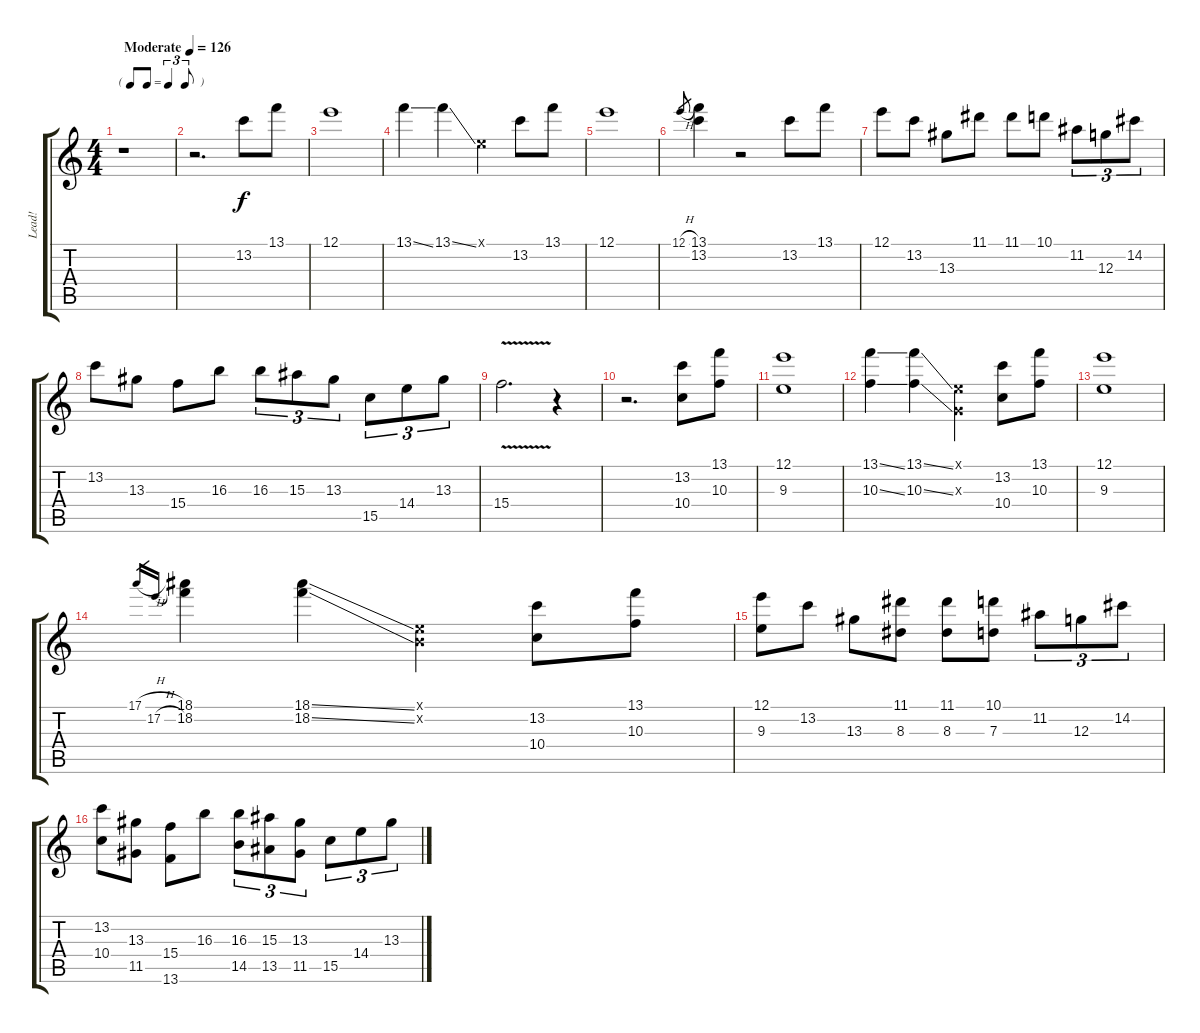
\track ("Lead!" "Lead!") {instrument overdrivenguitar}
\staff {score tabs}
\tuning (E4 B3 G3 D3 A2 E2) {hide}
\ts (4 4)
\tf triplet8th
\tempo (126 "Moderate")
\clef g2
\ks c
r.1{dy f instrument overdrivenguitar} |
r.2{d} 13.2.8 13.1.8 |
12.1.1 |
13.1{ss}.4 13.1{ss}.4 0.1{x}.4 13.2.8 13.1.8 |
12.1.1 |
12.1{h}.8{gr} (13.1 13.2).4 r.2 13.2.8 13.1.8 |
12.1.8 13.2.8 13.3.8 11.1.8 11.1.8 10.1.8 11.2.8{tu (3 2)} 12.3.8{tu (3 2)} 14.2.8{tu (3 2)} |
13.2.8 13.3.8 15.4.8 16.3.8 16.3.8{tu (3 2)} 15.3.8{tu (3 2)} 13.3.8{tu (3 2)} 15.5.8{tu (3 2)} 14.4.8{tu (3 2)} 13.3.8{tu (3 2)} |
15.4{v}.2{d} r.4 |
r.2{d} (13.2 10.4).8 (13.1 10.3).8 |
(12.1 9.3).1 |
(13.1{ss} 10.3{ss}).4 (13.1{ss} 10.3{ss}).4 (0.1{x} 0.3{x}).4 (13.2 10.4).8 (13.1 10.3).8 |
(12.1 9.3).1 |
17.1{h}.16{gr} 17.2{h}.16{gr} (18.1 18.2).4 (18.1{ss} 18.2{ss}).4 (0.1{x} 0.2{x}).4 (13.2 10.4).8 (13.1 10.3).8 |
(12.1 9.3).8 13.2.8 13.3.8 (11.1 8.3).8 (11.1 8.3).8 (10.1 7.3).8 11.2.8{tu (3 2)} 12.3.8{tu (3 2)} 14.2.8{tu (3 2)} |
(13.2 10.4).8 (13.3 11.5).8 (15.4 13.6).8 16.3.8 (16.3 14.5).8{tu (3 2)} (15.3 13.5).8{tu (3 2)} (13.3 11.5).8{tu (3 2)} 15.5.8{tu (3 2)} 14.4.8{tu (3 2)} 13.3.8{tu (3 2)}
